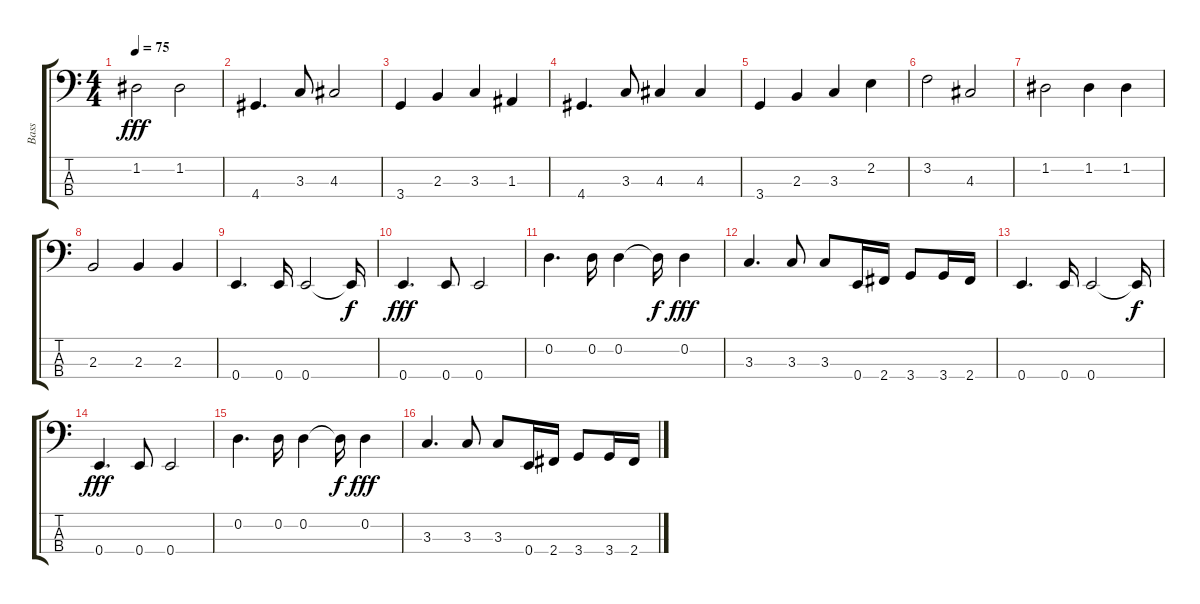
\track ("Bass" "Bass") {instrument electricbasspick}
\staff {score tabs}
\tuning (G2 D2 A1 E1) {hide}
\ts (4 4)
\tempo 75
\clef f4
\ks c
1.2.2{dy fff} 1.2.2 |
4.4.4{d} 3.3.8 4.3.2 |
3.4.4 2.3.4 3.3.4 1.3.4 |
4.4.4{d} 3.3.8 4.3.4 4.3.4 |
3.4.4 2.3.4 3.3.4 2.2.4 |
3.2.2 4.3.2 |
1.2.2 1.2.4 1.2.4 |
2.3.2 2.3.4 2.3.4 |
0.4.4{d} 0.4.16 0.4.2 0.4{t}.16{dy f} |
0.4.4{d dy fff} 0.4.8 0.4.2 |
0.2.4{d} 0.2.16 0.2.4 0.2{t}.16{dy f} 0.2.4{dy fff} |
3.3.4{d} 3.3.8 3.3.8 0.4.16 2.4.16 3.4.8 3.4.16 2.4.16 |
0.4.4{d} 0.4.16 0.4.2 0.4{t}.16{dy f} |
0.4.4{d dy fff} 0.4.8 0.4.2 |
0.2.4{d} 0.2.16 0.2.4 0.2{t}.16{dy f} 0.2.4{dy fff} |
3.3.4{d} 3.3.8 3.3.8 0.4.16 2.4.16 3.4.8 3.4.16 2.4.16
